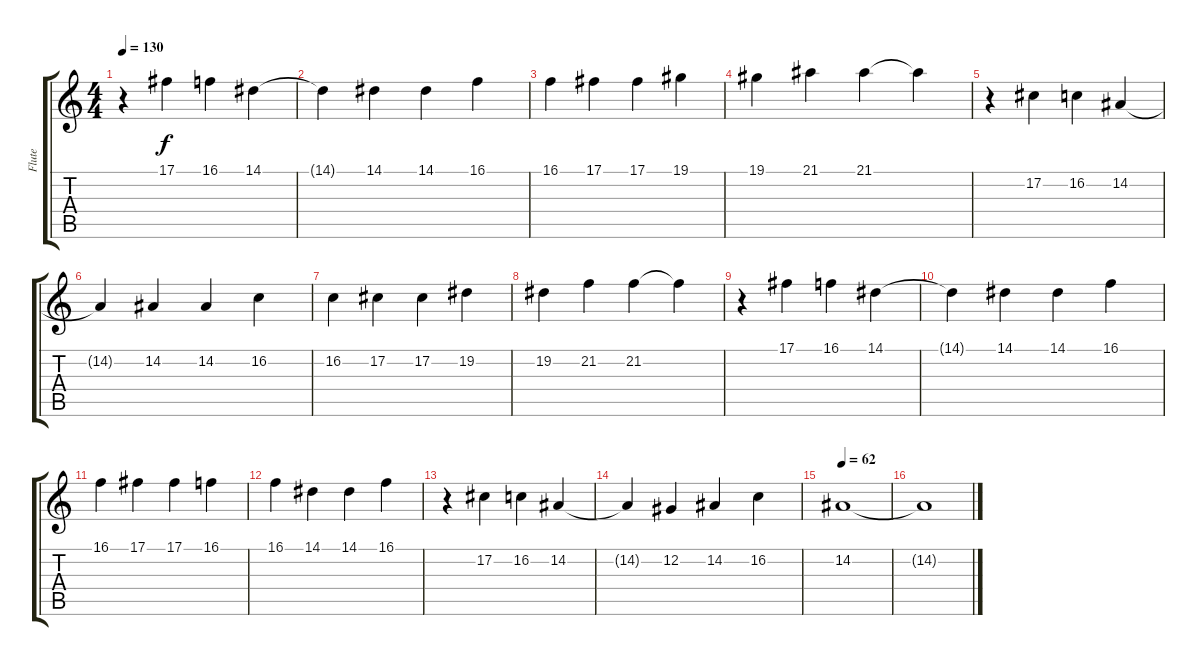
\track ("Flute" "Flute") {instrument flute}
\staff {score tabs}
\tuning (Db4 Ab3 E3 B2 Gb2 Db2) {hide}
\ts (4 4)
\tempo 130
\clef g2
\ks c
r.4{dy f} 17.1.4 16.1.4 14.1.4 |
14.1{t}.4 14.1.4 14.1.4 16.1.4 |
16.1.4 17.1.4 17.1.4 19.1.4 |
19.1.4 21.1.4 21.1.4 21.1{t}.4 |
r.4 17.2.4 16.2.4 14.2.4 |
14.2{t}.4 14.2.4 14.2.4 16.2.4 |
16.2.4 17.2.4 17.2.4 19.2.4 |
19.2.4 21.2.4 21.2.4 21.2{t}.4 |
r.4 17.1.4 16.1.4 14.1.4 |
14.1{t}.4 14.1.4 14.1.4 16.1.4 |
16.1.4 17.1.4 17.1.4 16.1.4 |
16.1.4 14.1.4 14.1.4 16.1.4 |
r.4 17.2.4 16.2.4 14.2.4 |
14.2{t}.4 12.2.4 14.2.4 16.2.4 |
\tempo 62
14.2.1{volume 0} |
14.2{t}.1
